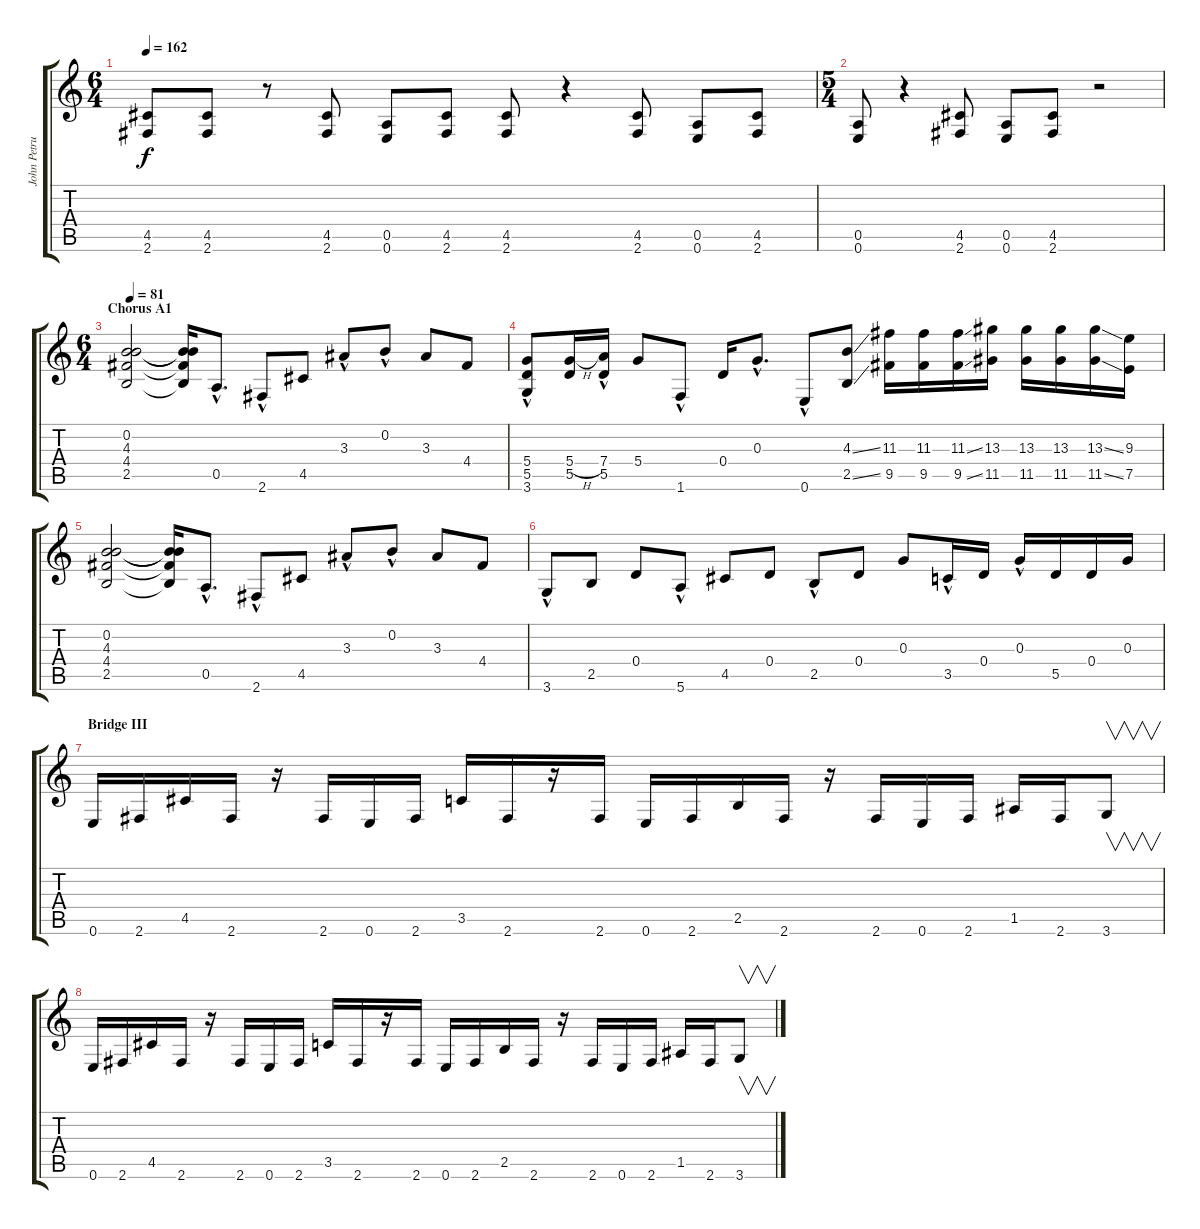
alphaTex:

\track ("John Petrucci (for continous playing)" "John Petru") {instrument distortionguitar}
\staff {score tabs}
\tuning (E4 B3 G3 D3 A2 E2) {hide}
\ts (6 4)
\tempo 162
\clef g2
\ks c
(4.5 2.6).8{dy f} (4.5 2.6).8 r.8 (4.5 2.6).8 (0.5 0.6).8 (4.5 2.6).8 (4.5 2.6).8 r.4 (4.5 2.6).8 (0.5 0.6).8 (4.5 2.6).8 |
\ts (5 4)
(0.5 0.6).8 r.4 (4.5 2.6).8 (0.5 0.6).8 (4.5 2.6).8 r.2 |
\ts (6 4)
\section ("" "Chorus A1")
\tempo 81
(0.2 4.3 4.4 2.5).2 (0.2{t} 4.3{t} 4.4{t} 2.5{t}).16 0.5{hac}.8{d} 2.6{hac}.8 4.5.8 3.3{hac}.8 0.2{hac}.8 3.3.8 4.4.8 |
(5.4 5.5 3.6{hac}).8 (5.4{h} 5.5).16 (7.4 5.5{hac}).16 5.4.8 1.6{hac}.8 0.4.16 0.3{hac}.8{d} 0.6{hac}.8 (4.3{ss} 2.5{ss}).8 (11.3 9.5).16 (11.3 9.5).16 (11.3{ss} 9.5{ss}).16 (13.3 11.5).16 (13.3 11.5).16 (13.3 11.5).16 (13.3{ss} 11.5{ss}).16 (9.3 7.5).16 |
(0.2 4.3 4.4 2.5).2 (0.2{t} 4.3{t} 4.4{t} 2.5{t}).16 0.5{hac}.8{d} 2.6{hac}.8 4.5.8 3.3{hac}.8 0.2{hac}.8 3.3.8 4.4.8 |
3.6{hac}.8 2.5.8 0.4.8 5.6{hac}.8 4.5.8 0.4.8 2.5{hac}.8 0.4.8 0.3.8 3.5{hac}.16 0.4.16 0.3{hac}.16 5.5.16 0.4.16 0.3.16 |
\section ("" "Bridge III")
0.6.16 2.6.16 4.5.16 2.6.16 r.16 2.6.16 0.6.16 2.6.16 3.5.16 2.6.16 r.16 2.6.16 0.6.16 2.6.16 2.5.16 2.6.16 r.16 2.6.16 0.6.16 2.6.16 1.5.16 2.6.16 3.6.8{v} |
0.6.16 2.6.16 4.5.16 2.6.16 r.16 2.6.16 0.6.16 2.6.16 3.5.16 2.6.16 r.16 2.6.16 0.6.16 2.6.16 2.5.16 2.6.16 r.16 2.6.16 0.6.16 2.6.16 1.5.16 2.6.16 3.6.8{v}
